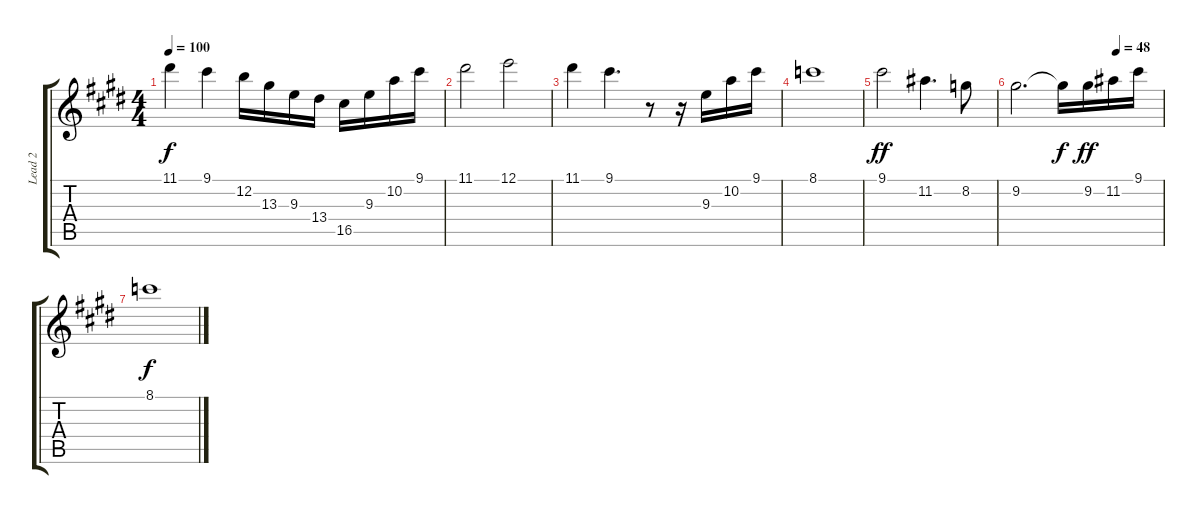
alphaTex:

\track ("Lead 2" "Lead 2") {instrument recorder}
\staff {score tabs}
\tuning (E5 B4 G4 D4 A3 E3) {hide}
\ts (4 4)
\tempo 100
\clef g2
\ks e
11.1.4{dy f} 9.1.4 12.2.16 13.3.16 9.3.16 13.4.16 16.5.16 9.3.16 10.2.16 9.1.16 |
11.1.2 12.1.2 |
11.1.4 9.1.4{d} r.8 r.16 9.3.16 10.2.16 9.1.16 |
8.1.1 |
9.1.2{dy ff} 11.2.4{d} 8.2.8 |
\tempo (48 0.6875)
9.2.2{d} 9.2{t}.16{dy f} 9.2.16{dy ff} 11.2.16 9.1.16 |
8.1.1{dy f}
